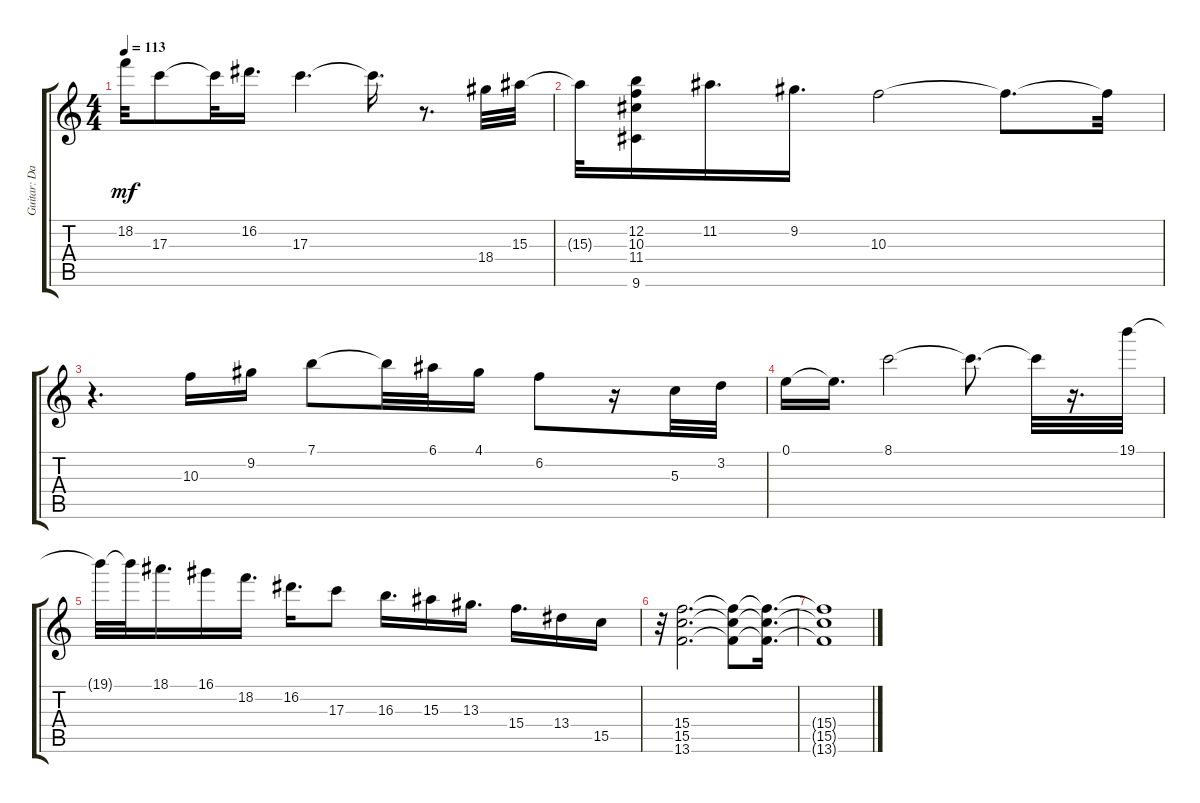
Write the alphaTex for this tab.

\track ("Guitar: Davey Johnstone" "Guitar: Da") {instrument acousticguitarsteel}
\staff {score tabs}
\tuning (E4 B3 G3 D3 A2 E2) {hide}
\ts (4 4)
\tempo 113
\clef g2
\ks c
18.2{t}.32{dy mf} 17.3.8 17.3{t}.32 16.2.16{d} 17.3.4{d} 17.3{t}.16{d} r.8{d} 18.4.32 15.3.32 |
15.3{t}.32 (12.2 10.3 11.4 9.6).16 11.2.16{d} 9.2.16{d} 10.3.2 10.3{t}.8{d} 10.3{t}.32 |
r.4{d} 10.3.16 9.2.16 7.1.8 7.1{t}.32 6.1.32 4.1.16 6.2.8 r.16 5.3.32 3.2.32 |
0.1.16 0.1{t}.16{d} 8.1.2 8.1{t}.8{d} 8.1{t}.32 r.16{d} 19.1.32 |
19.1{t}.32 19.1{t}.32 18.1.16{d} 16.1.16 18.2.16{d} 16.2.16{d} 17.3.8 16.3.16{d} 15.3.16 13.3.16{d} 15.4.16{d} 13.4.16 15.5.16 |
r.32 (15.4 15.5 13.6).2{d} (15.4{t} 15.5{t} 13.6{t}).8 (15.4{t} 15.5{t} 13.6{t}).16{d} |
(15.4{t} 15.5{t} 13.6{t}).1
